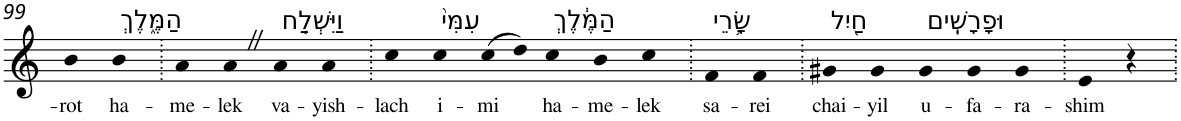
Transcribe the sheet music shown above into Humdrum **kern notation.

**kern	**text
*part1	*part1
*staff1	*staff1
*I"Piano	*
*I'Pno	*
!!LO:PB:g=z
*clefG2	*
*k[]	*
=99	=99
!	!LO:LY:b
4b	-rot
!LO:TX:a:t=הַמֶּ֑לֶךְ	!
!	!LO:LY:b
4b	ha-
=100.	=100.
!	!LO:LY:b
4a	-me-
!	!LO:LY:b
4aZ	-lek
!LO:TX:a:t=וַיִּשְׁלַ֤ח	!
!	!LO:LY:b
4a	va-
!	!LO:LY:b
4a	-yish-
=101.	=101.
!	!LO:LY:b
4cc	-lach
!LO:TX:a:t=עִמִּי֙	!
!	!LO:LY:b
4cc	i-
!	!LO:LY:b
(>8cc	-mi
8dd)	.
!LO:TX:a:t=הַמֶּ֔לֶךְ	!
!	!LO:LY:b
4cc	ha-
!	!LO:LY:b
4b	-me-
!	!LO:LY:b
4cc	-lek
=102.	=102.
!LO:TX:a:t=שָׂ֥רֵי	!
!	!LO:LY:b
4f	sa-
!	!LO:LY:b
4f	-rei
=103.	=103.
!LO:TX:a:t=חַ֖יִל	!
!	!LO:LY:b
4g#X	chai-
!	!LO:LY:b
4g#	-yil
!LO:TX:a:t=וּפָרָשִֽׁים	!
!	!LO:LY:b
4g#	u-
!	!LO:LY:b
4g#	-fa-
!	!LO:LY:b
4g#	-ra-
=104.	=104.
!	!LO:LY:b
4e	-shim
4r	.
=.	=.
*-	*-
